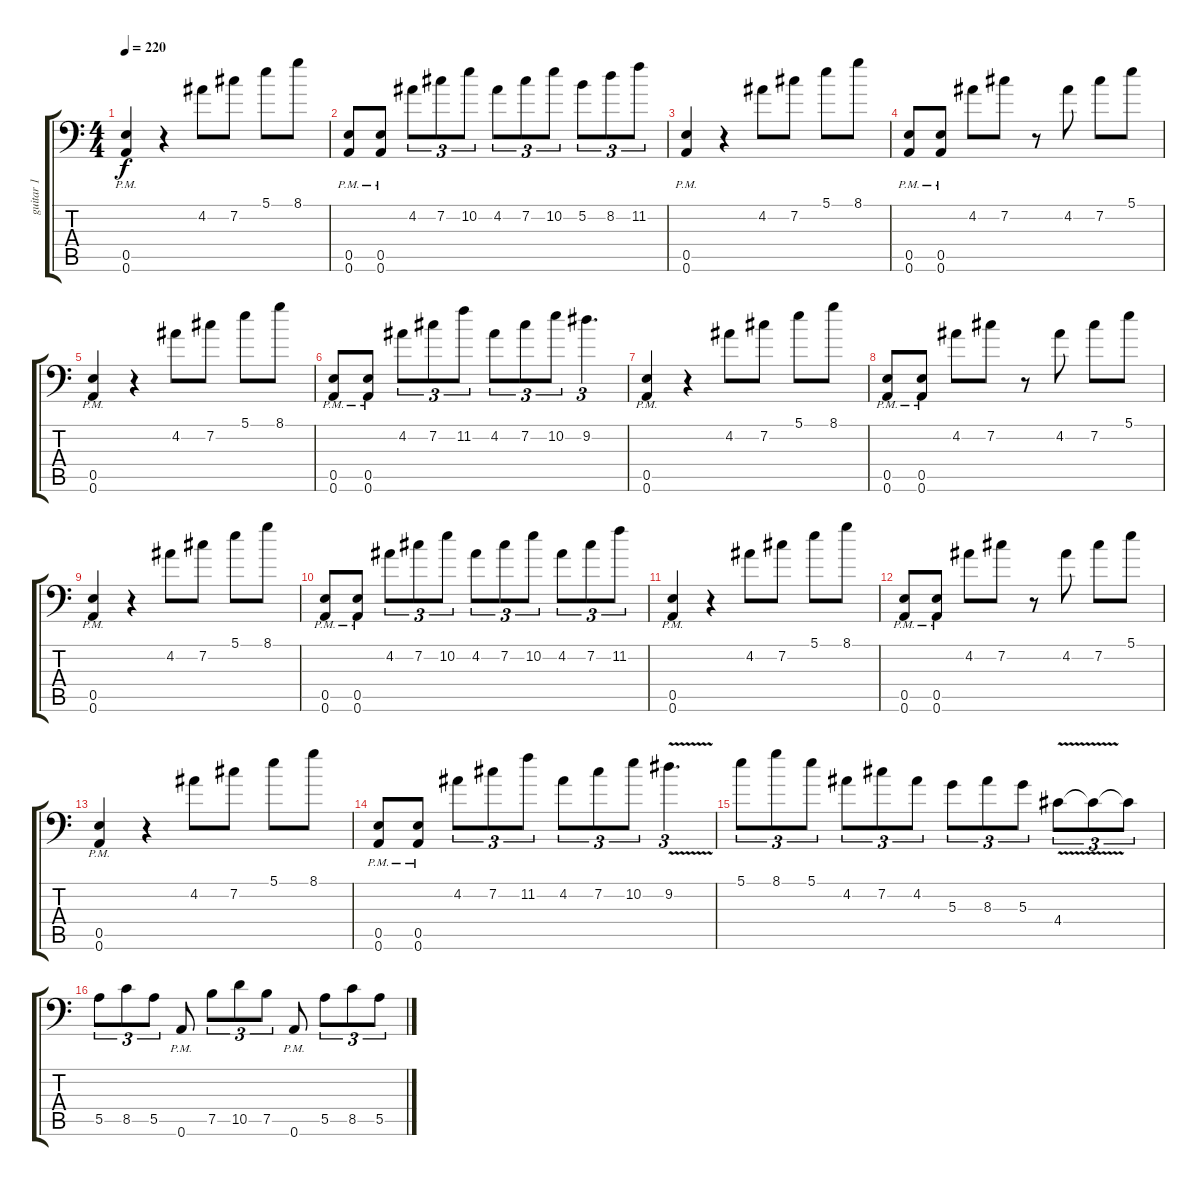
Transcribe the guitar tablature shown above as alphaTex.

\track ("guitar 1" "guitar 1") {instrument overdrivenguitar}
\staff {score tabs}
\tuning (B3 Gb3 D3 A2 E2 A1) {hide}
\ts (4 4)
\tempo 220
\clef f4
\ks c
(0.5{pm} 0.6{pm}).4{dy f} r.4 4.2.8 7.2.8 5.1.8 8.1.8 |
(0.5{pm} 0.6{pm}).8 (0.5{pm} 0.6{pm}).8 4.2.8{tu (3 2)} 7.2.8{tu (3 2)} 10.2.8{tu (3 2)} 4.2.8{tu (3 2)} 7.2.8{tu (3 2)} 10.2.8{tu (3 2)} 5.2.8{tu (3 2)} 8.2.8{tu (3 2)} 11.2.8{tu (3 2)} |
(0.5{pm} 0.6{pm}).4 r.4 4.2.8 7.2.8 5.1.8 8.1.8 |
(0.5{pm} 0.6{pm}).8 (0.5{pm} 0.6{pm}).8 4.2.8 7.2.8 r.8 4.2.8 7.2.8 5.1.8 |
(0.5{pm} 0.6{pm}).4 r.4 4.2.8 7.2.8 5.1.8 8.1.8 |
(0.5{pm} 0.6{pm}).8 (0.5{pm} 0.6{pm}).8 4.2.8{tu (3 2)} 7.2.8{tu (3 2)} 11.2.8{tu (3 2)} 4.2.8{tu (3 2)} 7.2.8{tu (3 2)} 10.2.8{tu (3 2)} 9.2.4{d tu (3 2)} |
(0.5{pm} 0.6{pm}).4 r.4 4.2.8 7.2.8 5.1.8 8.1.8 |
(0.5{pm} 0.6{pm}).8 (0.5{pm} 0.6{pm}).8 4.2.8 7.2.8 r.8 4.2.8 7.2.8 5.1.8 |
(0.5{pm} 0.6{pm}).4 r.4 4.2.8 7.2.8 5.1.8 8.1.8 |
(0.5{pm} 0.6{pm}).8 (0.5{pm} 0.6{pm}).8 4.2.8{tu (3 2)} 7.2.8{tu (3 2)} 10.2.8{tu (3 2)} 4.2.8{tu (3 2)} 7.2.8{tu (3 2)} 10.2.8{tu (3 2)} 4.2.8{tu (3 2)} 7.2.8{tu (3 2)} 11.2.8{tu (3 2)} |
(0.5{pm} 0.6{pm}).4 r.4 4.2.8 7.2.8 5.1.8 8.1.8 |
(0.5{pm} 0.6{pm}).8 (0.5{pm} 0.6{pm}).8 4.2.8 7.2.8 r.8 4.2.8 7.2.8 5.1.8 |
(0.5{pm} 0.6{pm}).4 r.4 4.2.8 7.2.8 5.1.8 8.1.8 |
(0.5{pm} 0.6{pm}).8 (0.5{pm} 0.6{pm}).8 4.2.8{tu (3 2)} 7.2.8{tu (3 2)} 11.2.8{tu (3 2)} 4.2.8{tu (3 2)} 7.2.8{tu (3 2)} 10.2.8{tu (3 2)} 9.2{v}.4{d tu (3 2)} |
5.1.8{tu (3 2)} 8.1.8{tu (3 2)} 5.1.8{tu (3 2)} 4.2.8{tu (3 2)} 7.2.8{tu (3 2)} 4.2.8{tu (3 2)} 5.3.8{tu (3 2)} 8.3.8{tu (3 2)} 5.3.8{tu (3 2)} 4.4{v}.8{tu (3 2)} 4.4{t}.8{tu (3 2)} 4.4{t}.8{tu (3 2)} |
5.5.8{tu (3 2)} 8.5.8{tu (3 2)} 5.5.8{tu (3 2)} 0.6{pm}.8 7.5.8{tu (3 2)} 10.5.8{tu (3 2)} 7.5.8{tu (3 2)} 0.6{pm}.8 5.5.8{tu (3 2)} 8.5.8{tu (3 2)} 5.5.8{tu (3 2)}
